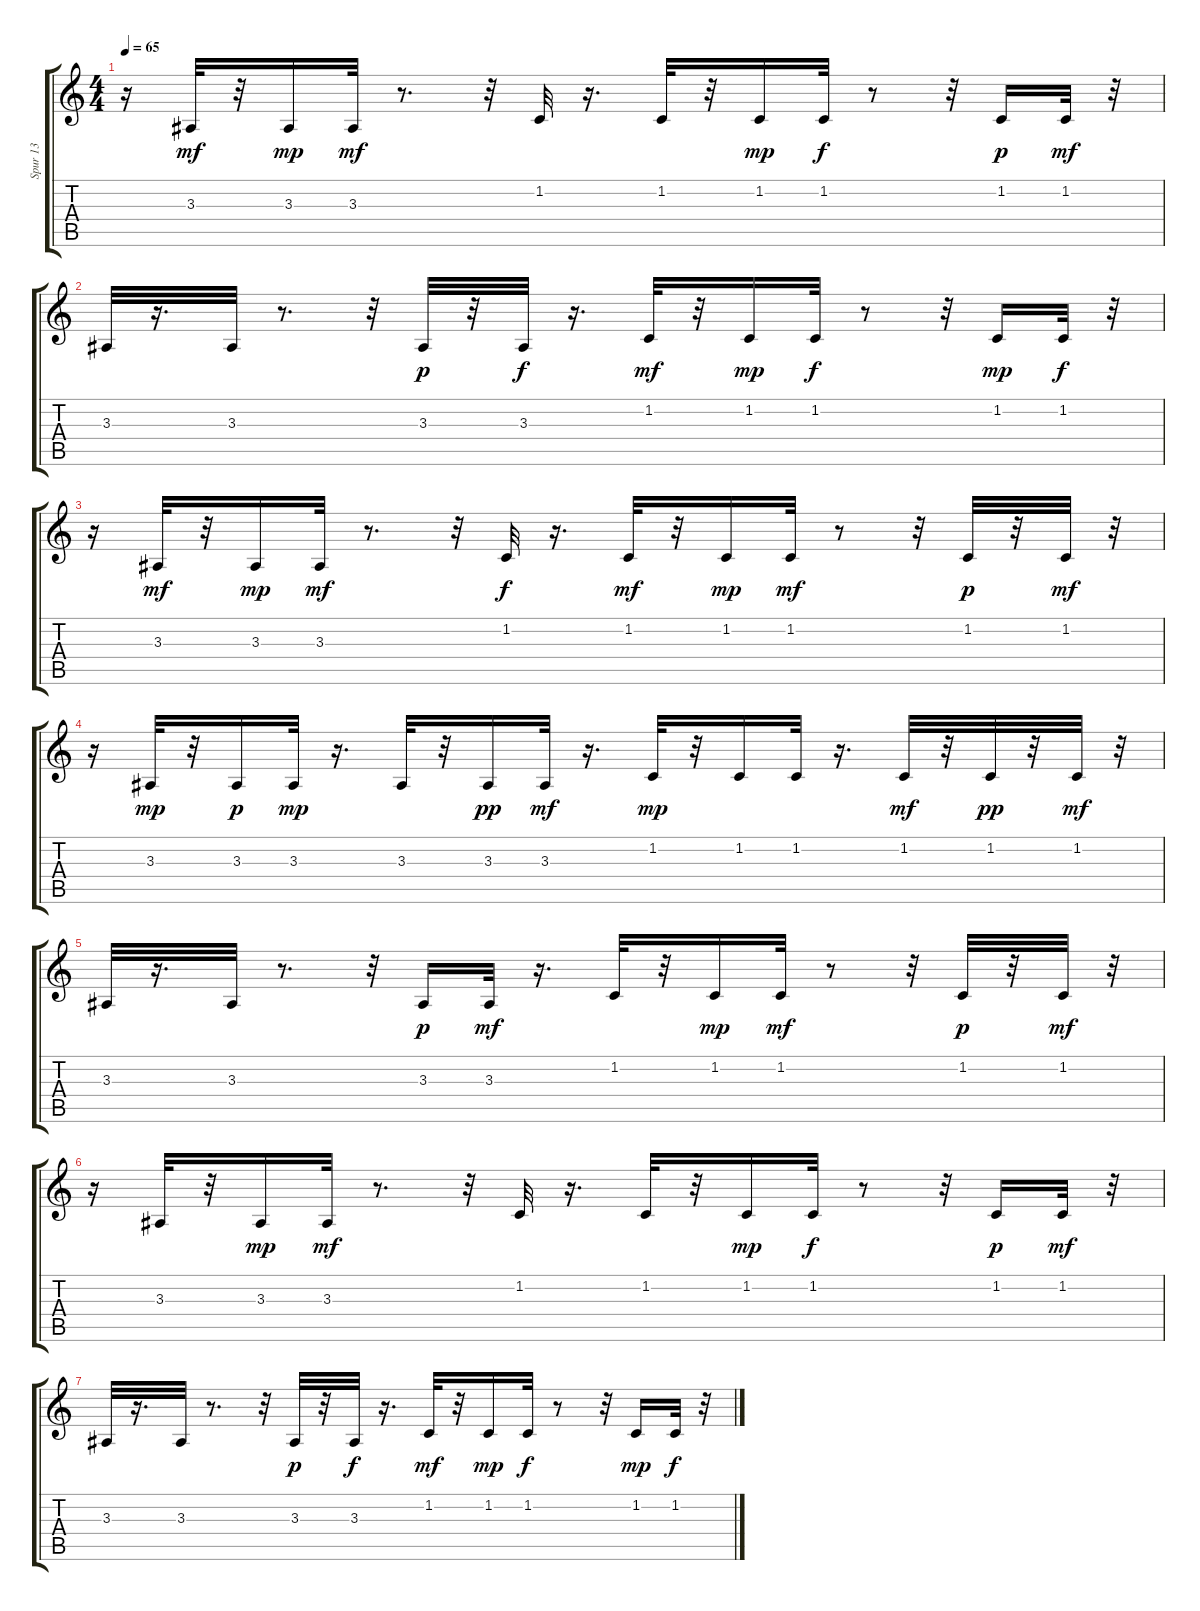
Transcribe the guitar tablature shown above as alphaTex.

\track ("Spur 13" "Spur 13") {instrument acousticgrandpiano}
\staff {score tabs}
\tuning (E4 B3 G3 D3 A2 E2) {hide}
\ts (4 4)
\tempo 65
\clef g2
\ks c
r.16{dy mf} 3.3.32 r.32 3.3.16{dy mp} 3.3.32{dy mf} r.8{d} r.32 1.2.32 r.16{d} 1.2.32 r.32 1.2.16{dy mp} 1.2.32{dy f} r.8 r.32 1.2.16{dy p} 1.2.32{dy mf} r.32 |
3.3.32 r.16{d} 3.3.32 r.8{d} r.32 3.3.32{dy p} r.32 3.3.32{dy f} r.16{d} 1.2.32{dy mf} r.32 1.2.16{dy mp} 1.2.32{dy f} r.8 r.32 1.2.16{dy mp} 1.2.32{dy f} r.32 |
r.16 3.3.32{dy mf} r.32 3.3.16{dy mp} 3.3.32{dy mf} r.8{d} r.32 1.2.32{dy f} r.16{d} 1.2.32{dy mf} r.32 1.2.16{dy mp} 1.2.32{dy mf} r.8 r.32 1.2.32{dy p} r.32 1.2.32{dy mf} r.32 |
r.16 3.3.32{dy mp instrument electricguitarclean} r.32 3.3.16{dy p} 3.3.32{dy mp} r.16{d} 3.3.32 r.32 3.3.16{dy pp} 3.3.32{dy mf} r.16{d} 1.2.32{dy mp} r.32 1.2.16 1.2.32 r.16{d} 1.2.32{dy mf} r.32 1.2.32{dy pp} r.32 1.2.32{dy mf} r.32 |
3.3.32{instrument electricguitarclean} r.16{d} 3.3.32 r.8{d} r.32 3.3.16{dy p} 3.3.32{dy mf} r.16{d} 1.2.32 r.32 1.2.16{dy mp} 1.2.32{dy mf} r.8 r.32 1.2.32{dy p} r.32 1.2.32{dy mf} r.32 |
r.16 3.3.32 r.32 3.3.16{dy mp} 3.3.32{dy mf} r.8{d} r.32 1.2.32 r.16{d} 1.2.32 r.32 1.2.16{dy mp} 1.2.32{dy f} r.8 r.32 1.2.16{dy p} 1.2.32{dy mf} r.32 |
3.3.32 r.16{d} 3.3.32 r.8{d} r.32 3.3.32{dy p} r.32 3.3.32{dy f} r.16{d} 1.2.32{dy mf} r.32 1.2.16{dy mp} 1.2.32{dy f} r.8 r.32 1.2.16{dy mp} 1.2.32{dy f} r.32
